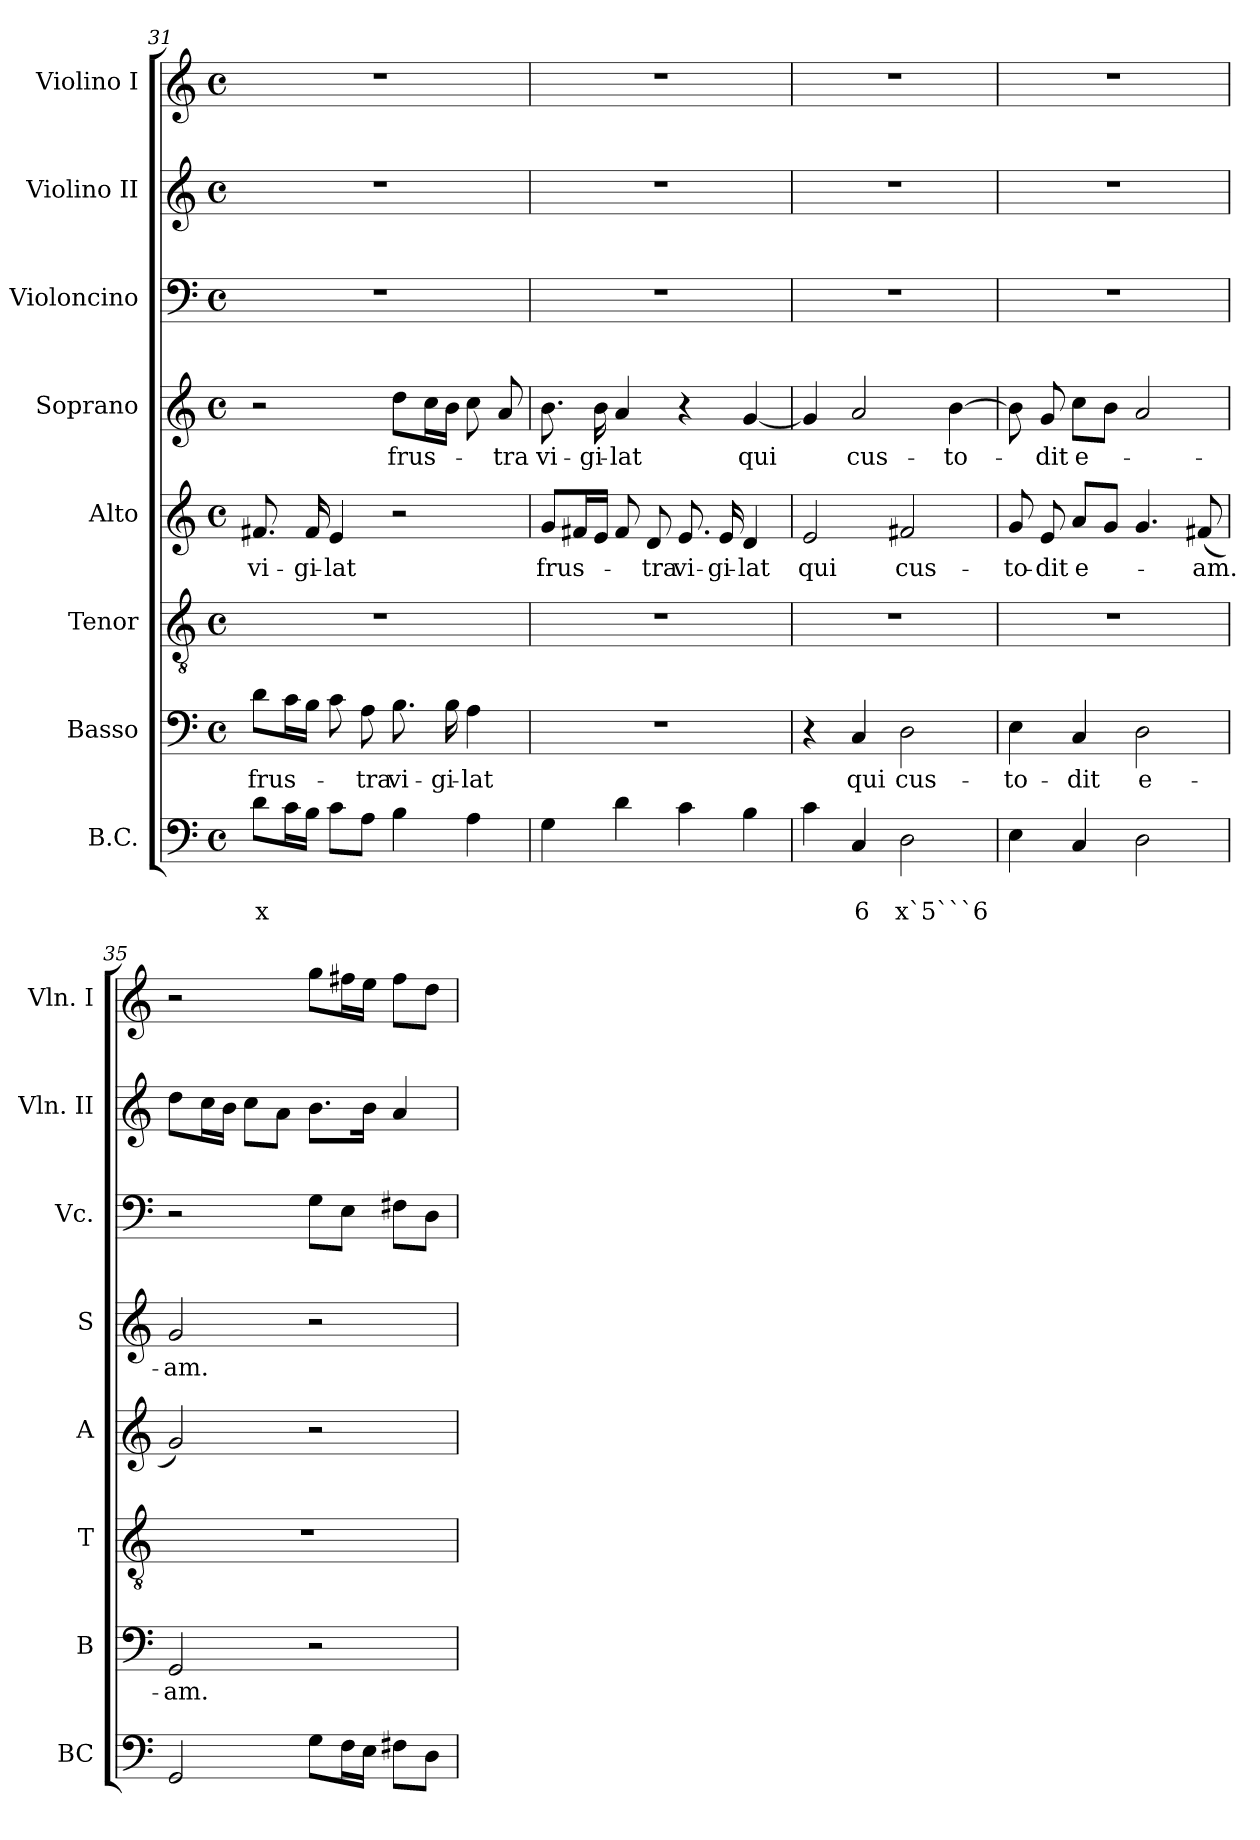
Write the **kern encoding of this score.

**kern	**text	**text	**kern	**text	**kern	**kern	**text	**kern	**text	**kern	**kern	**kern
*part8	*part8	*part8	*part7	*part7	*part6	*part5	*part5	*part4	*part4	*part3	*part2	*part1
*staff8	*staff8	*staff8	*staff7	*staff7	*staff6	*staff5	*staff5	*staff4	*staff4	*staff3	*staff2	*staff1
*I"B.C.	*	*	*I"Basso	*	*I"Tenor	*I"Alto	*	*I"Soprano	*	*I"Violoncino	*I"Violino II	*I"Violino I
*I'BC	*	*	*I'B	*	*I'T	*I'A	*	*I'S	*	*I'Vc.	*I'Vln. II	*I'Vln. I
!!LO:LB:g=z
*clefF4	*	*	*clefF4	*	*clefGv2	*clefG2	*	*clefG2	*	*clefF4	*clefG2	*clefG2
*k[]	*	*	*k[]	*	*k[]	*k[]	*	*k[]	*	*k[]	*k[]	*k[]
*C:	*	*	*C:	*	*C:	*C:	*	*C:	*	*C:	*C:	*C:
*M4/4	*	*	*M4/4	*	*M4/4	*M4/4	*	*M4/4	*	*M4/4	*M4/4	*M4/4
*met(c)	*	*	*met(c)	*	*met(c)	*met(c)	*	*met(c)	*	*met(c)	*met(c)	*met(c)
=31	=31	=31	=31	=31	=31	=31	=31	=31	=31	=31	=31	=31
!	!	!LO:LY:b	!	!LO:LY:b	!	!	!LO:LY:b	!	!	!	!	!
8d\L	.	x	8d\L	frus-	1r	8.f#X/	vi-	2r	.	1r	1r	1r
16c\L	.	.	16c\L	.	.	.	.	.	.	.	.	.
!	!	!	!	!	!	!	!LO:LY:b	!	!	!	!	!
16B\JJ	.	.	16B\JJ	.	.	16f#/	-gi-	.	.	.	.	.
!	!	!	!	!	!	!	!LO:LY:b	!	!	!	!	!
8c\L	.	.	8c\	.	.	4e/	-lat	.	.	.	.	.
!	!	!	!	!LO:LY:b	!	!	!	!	!	!	!	!
8A\J	.	.	8A\	-tra	.	.	.	.	.	.	.	.
!	!	!	!	!LO:LY:b	!	!	!	!	!LO:LY:b	!	!	!
4B\	.	.	8.B\	vi-	.	2r	.	8dd\L	frus-	.	.	.
.	.	.	.	.	.	.	.	16cc\L	.	.	.	.
!	!	!	!	!LO:LY:b	!	!	!	!	!	!	!	!
.	.	.	16B\	-gi-	.	.	.	16b\JJ	.	.	.	.
!	!	!	!	!LO:LY:b	!	!	!	!	!	!	!	!
4A\	.	.	4A\	-lat	.	.	.	8cc\	.	.	.	.
!	!	!	!	!	!	!	!	!	!LO:LY:b	!	!	!
.	.	.	.	.	.	.	.	8a/	-tra	.	.	.
=32	=32	=32	=32	=32	=32	=32	=32	=32	=32	=32	=32	=32
!	!	!	!	!	!	!	!LO:LY:b	!	!LO:LY:b	!	!	!
4G\	.	.	1r	.	1r	8g/L	frus-	8.b\	vi-	1r	1r	1r
.	.	.	.	.	.	16f#X/L	.	.	.	.	.	.
!	!	!	!	!	!	!	!	!	!LO:LY:b	!	!	!
.	.	.	.	.	.	16e/JJ	.	16b\	-gi-	.	.	.
!	!	!	!	!	!	!	!	!	!LO:LY:b	!	!	!
4d\	.	.	.	.	.	8f#/	.	4a/	-lat	.	.	.
!	!	!	!	!	!	!	!LO:LY:b	!	!	!	!	!
.	.	.	.	.	.	8d/	-tra	.	.	.	.	.
!	!	!	!	!	!	!	!LO:LY:b	!	!	!	!	!
4c\	.	.	.	.	.	8.e/	vi-	4r	.	.	.	.
!	!	!	!	!	!	!	!LO:LY:b	!	!	!	!	!
.	.	.	.	.	.	16e/	-gi-	.	.	.	.	.
!	!	!	!	!	!	!	!LO:LY:b	!	!LO:LY:b	!	!	!
4B\	.	.	.	.	.	4d/	-lat	[4g/	qui	.	.	.
=33	=33	=33	=33	=33	=33	=33	=33	=33	=33	=33	=33	=33
!	!	!	!	!	!	!	!LO:LY:b	!	!	!	!	!
4c\	.	.	4r	.	1r	2e/	qui	4g/]	.	1r	1r	1r
!	!	!LO:LY:b	!	!LO:LY:b	!	!	!	!	!LO:LY:b	!	!	!
4C/	.	6	4C/	qui	.	.	.	2a/	cus-	.	.	.
!	!	!LO:LY:b	!	!LO:LY:b	!	!	!LO:LY:b	!	!	!	!	!
2D\	.	x`5```6	2D\	cus-	.	2f#X/	cus-	.	.	.	.	.
!	!	!	!	!	!	!	!	!	!LO:LY:b	!	!	!
.	.	.	.	.	.	.	.	[4b\	-to-	.	.	.
=34	=34	=34	=34	=34	=34	=34	=34	=34	=34	=34	=34	=34
!	!	!	!	!LO:LY:b	!	!	!LO:LY:b	!	!	!	!	!
4E\	.	.	4E\	-to-	1r	8g/	-to-	8b\]	.	1r	1r	1r
!	!	!	!	!	!	!	!LO:LY:b	!	!LO:LY:b	!	!	!
.	.	.	.	.	.	8e/	-dit	8g/	-dit	.	.	.
!	!	!	!	!LO:LY:b	!	!	!LO:LY:b	!	!LO:LY:b	!	!	!
4C/	.	.	4C/	-dit	.	8a/L	e-	8cc\L	e-	.	.	.
.	.	.	.	.	.	8g/J	.	8b\J	.	.	.	.
!	!	!	!	!LO:LY:b	!	!	!	!	!	!	!	!
2D\	.	.	2D\	e-	.	4.g/	.	2a/	.	.	.	.
!	!	!	!	!	!	!	!LO:LY:b	!	!	!	!	!
.	.	.	.	.	.	(<8f#X/	-am.	.	.	.	.	.
!!LO:PB:g=z
=35	=35	=35	=35	=35	=35	=35	=35	=35	=35	=35	=35	=35
!	!	!	!	!LO:LY:b	!	!	!	!	!LO:LY:b	!	!	!
2GG/	.	.	2GG/	-am.	1r	2g/)	.	2g/	-am.	2r	8dd\L	2r
.	.	.	.	.	.	.	.	.	.	.	16cc\L	.
.	.	.	.	.	.	.	.	.	.	.	16b\JJ	.
.	.	.	.	.	.	.	.	.	.	.	8cc\L	.
.	.	.	.	.	.	.	.	.	.	.	8a\J	.
8G\L	.	.	2r	.	.	2r	.	2r	.	8G\L	8.b\L	8gg\L
16F\L	.	.	.	.	.	.	.	.	.	8E\J	.	16ff#X\L
16E\JJ	.	.	.	.	.	.	.	.	.	.	16b\Jk	16ee\JJ
8F#X\L	.	.	.	.	.	.	.	.	.	8F#X\L	4a/	8ff#\L
8D\J	.	.	.	.	.	.	.	.	.	8D\J	.	8dd\J
=	=	=	=	=	=	=	=	=	=	=	=	=
*-	*-	*-	*-	*-	*-	*-	*-	*-	*-	*-	*-	*-
